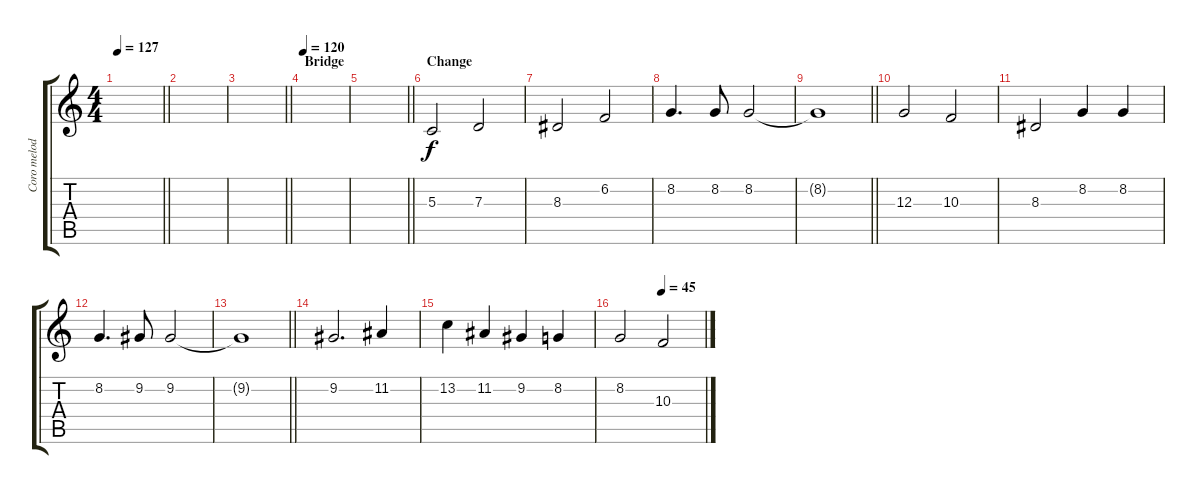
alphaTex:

\track ("Coro melody" "Coro melod") {instrument pad4choir}
\staff {score tabs}
\tuning (E4 B3 G3 D3 A2 E2) {hide}
\ts (4 4)
\tempo 127
\clef g2
\barLineRight lightlight
\ks c
|
|
\barLineRight lightlight
|
\section ("" "Bridge")
\tempo 120
|
\barLineRight lightlight
|
\section ("" "Change")
5.3.2 7.3.2 |
8.3.2 6.2.2 |
8.2.4{d} 8.2.8 8.2.2 |
\barLineRight lightlight
8.2{t}.1 |
12.3.2 10.3.2 |
8.3.2 8.2.4 8.2.4 |
8.2.4{d} 9.2.8 9.2.2 |
\barLineRight lightlight
9.2{t}.1 |
9.2.2{d} 11.2.4 |
13.2.4 11.2.4 9.2.4 8.2.4 |
\tempo (45 0.5)
8.2.2 10.3.2
